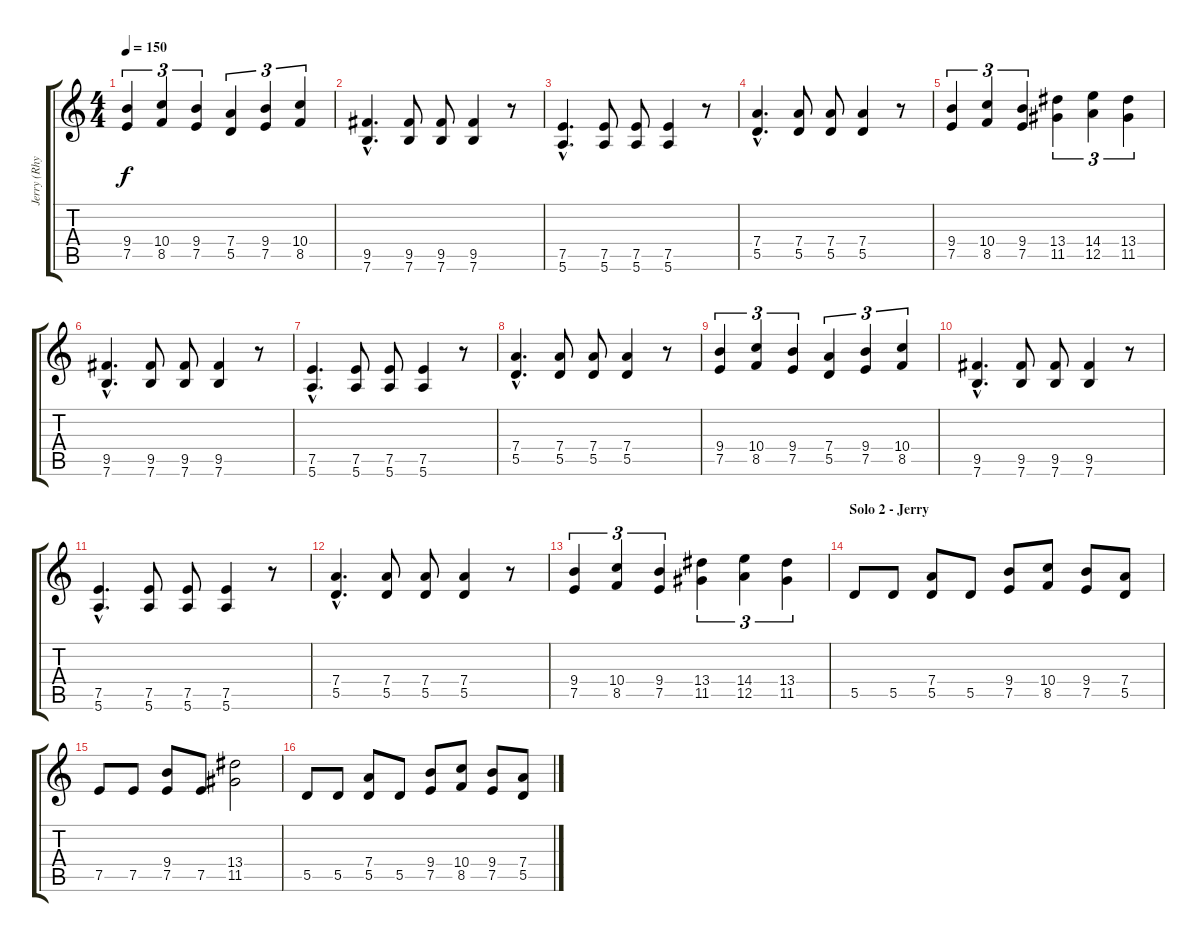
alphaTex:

\track ("Jerry (Rhythm)" "Jerry (Rhy") {instrument distortionguitar}
\staff {score tabs}
\tuning (E4 B3 G3 D3 A2 E2) {hide}
\ts (4 4)
\tempo 150
\clef g2
\ks c
(9.4 7.5).4{tu (3 2) dy f} (10.4 8.5).4{tu (3 2)} (9.4 7.5).4{tu (3 2)} (7.4 5.5).4{tu (3 2)} (9.4 7.5).4{tu (3 2)} (10.4 8.5).4{tu (3 2)} |
(9.5{hac} 7.6{hac}).4{d} (9.5 7.6).8 (9.5 7.6).8 (9.5 7.6).4 r.8 |
(7.5{hac} 5.6{hac}).4{d} (7.5 5.6).8 (7.5 5.6).8 (7.5 5.6).4 r.8 |
(7.4{hac} 5.5{hac}).4{d} (7.4 5.5).8 (7.4 5.5).8 (7.4 5.5).4 r.8 |
(9.4 7.5).4{tu (3 2)} (10.4 8.5).4{tu (3 2)} (9.4 7.5).4{tu (3 2)} (13.4 11.5).4{tu (3 2)} (14.4 12.5).4{tu (3 2)} (13.4 11.5).4{tu (3 2)} |
(9.5{hac} 7.6{hac}).4{d} (9.5 7.6).8 (9.5 7.6).8 (9.5 7.6).4 r.8 |
(7.5{hac} 5.6{hac}).4{d} (7.5 5.6).8 (7.5 5.6).8 (7.5 5.6).4 r.8 |
(7.4{hac} 5.5{hac}).4{d} (7.4 5.5).8 (7.4 5.5).8 (7.4 5.5).4 r.8 |
(9.4 7.5).4{tu (3 2)} (10.4 8.5).4{tu (3 2)} (9.4 7.5).4{tu (3 2)} (7.4 5.5).4{tu (3 2)} (9.4 7.5).4{tu (3 2)} (10.4 8.5).4{tu (3 2)} |
(9.5{hac} 7.6{hac}).4{d} (9.5 7.6).8 (9.5 7.6).8 (9.5 7.6).4 r.8 |
(7.5{hac} 5.6{hac}).4{d} (7.5 5.6).8 (7.5 5.6).8 (7.5 5.6).4 r.8 |
(7.4{hac} 5.5{hac}).4{d} (7.4 5.5).8 (7.4 5.5).8 (7.4 5.5).4 r.8 |
(9.4 7.5).4{tu (3 2)} (10.4 8.5).4{tu (3 2)} (9.4 7.5).4{tu (3 2)} (13.4 11.5).4{tu (3 2)} (14.4 12.5).4{tu (3 2)} (13.4 11.5).4{tu (3 2)} |
\section ("" "Solo 2 - Jerry")
5.5.8 5.5.8 (7.4 5.5).8 5.5.8 (9.4 7.5).8 (10.4 8.5).8 (9.4 7.5).8 (7.4 5.5).8 |
7.5.8 7.5.8 (9.4 7.5).8 7.5.8 (13.4 11.5).2 |
5.5.8 5.5.8 (7.4 5.5).8 5.5.8 (9.4 7.5).8 (10.4 8.5).8 (9.4 7.5).8 (7.4 5.5).8
